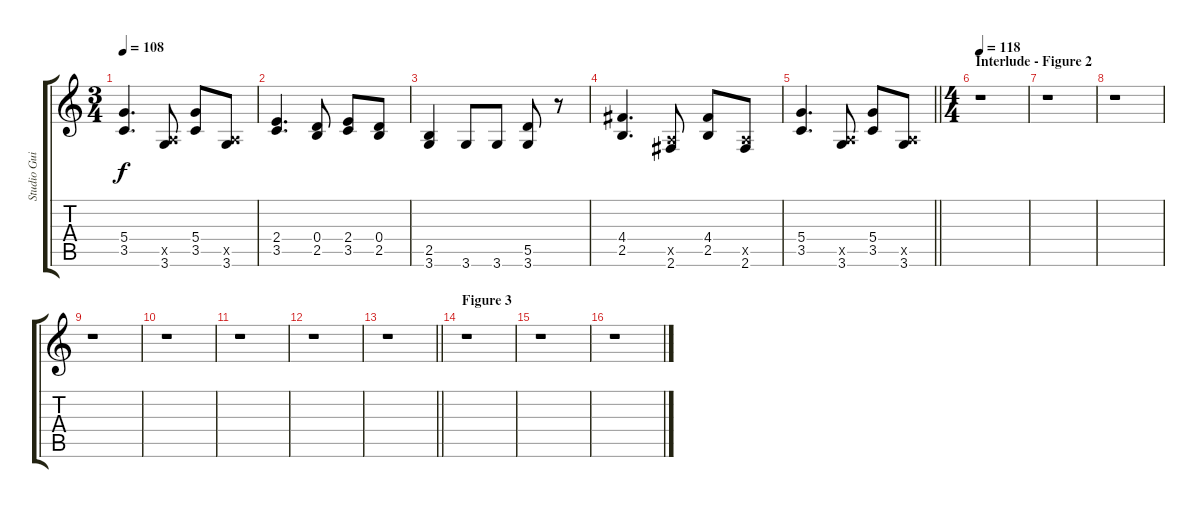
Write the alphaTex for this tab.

\track ("Studio Guitar 1" "Studio Gui") {instrument distortionguitar}
\staff {score tabs}
\tuning (E4 B3 G3 D3 A2 E2) {hide}
\ts (3 4)
\tempo 108
\clef g2
\ks c
(5.4 3.5).4{d dy f} (0.5{x} 3.6).8 (5.4 3.5).8 (0.5{x} 3.6).8 |
(2.4 3.5).4{d} (0.4 2.5).8 (2.4 3.5).8 (0.4 2.5).8 |
(2.5 3.6).4 3.6.8 3.6.8 (5.5 3.6).8 r.8 |
(4.4 2.5).4{d} (0.5{x} 2.6).8 (4.4 2.5).8 (0.5{x} 2.6).8 |
\barLineRight lightlight
(5.4 3.5).4{d} (0.5{x} 3.6).8 (5.4 3.5).8 (0.5{x} 3.6).8 |
\ts (4 4)
\section ("" "Interlude - Figure 2")
\tempo 118
r.1 |
r.1 |
r.1 |
r.1 |
r.1 |
r.1 |
r.1 |
\barLineRight lightlight
r.1 |
\section ("" "Figure 3")
r.1 |
r.1 |
r.1
